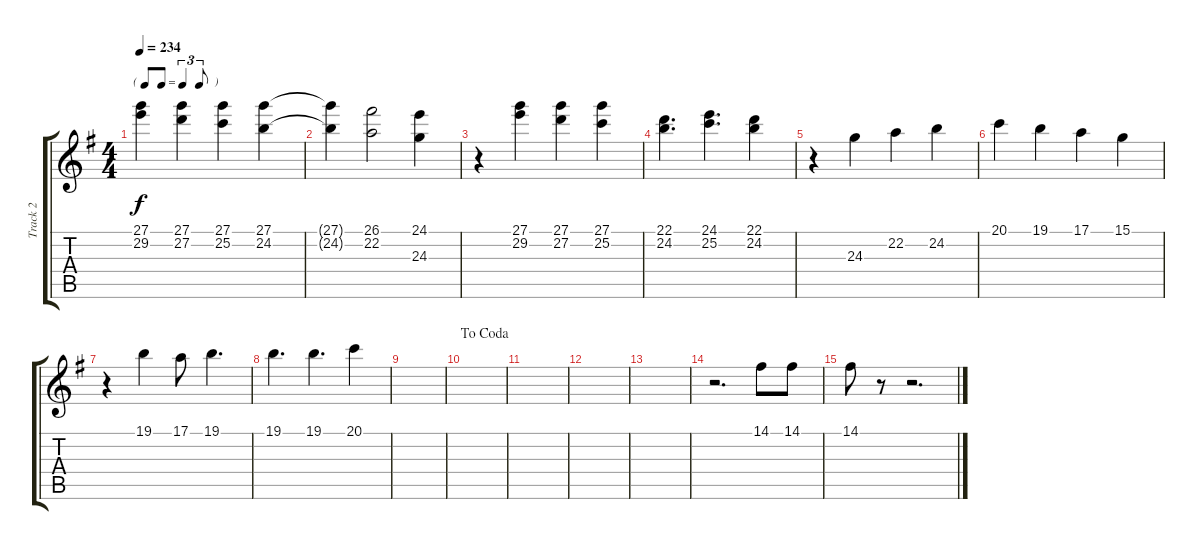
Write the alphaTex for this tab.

\track ("Track 2" "Track 2") {instrument clarinet}
\staff {score tabs}
\tuning (E4 B3 G3 D3 A2 E2) {hide}
\ts (4 4)
\tf triplet8th
\tempo 234
\clef g2
\ks g
(27.1 29.2).4{dy f} (27.1 27.2).4 (27.1 25.2).4 (27.1 24.2).4 |
(27.1{t} 24.2{t}).4 (26.1 22.2).2 (24.1 24.3).4 |
r.4 (27.1 29.2).4 (27.1 27.2).4 (27.1 25.2).4 |
(22.1 24.2).4{d} (24.1 25.2).4{d} (22.1 24.2).4 |
r.4 24.3.4 22.2.4 24.2.4 |
20.1.4 19.1.4 17.1.4 15.1.4 |
r.4 19.1.4 17.1.8 19.1.4{d} |
19.1.4{d} 19.1.4{d} 20.1.4 |
|
\jump dacoda
|
|
|
|
r.2{d} 14.1.8 14.1.8 |
14.1.8 r.8 r.2{d}
